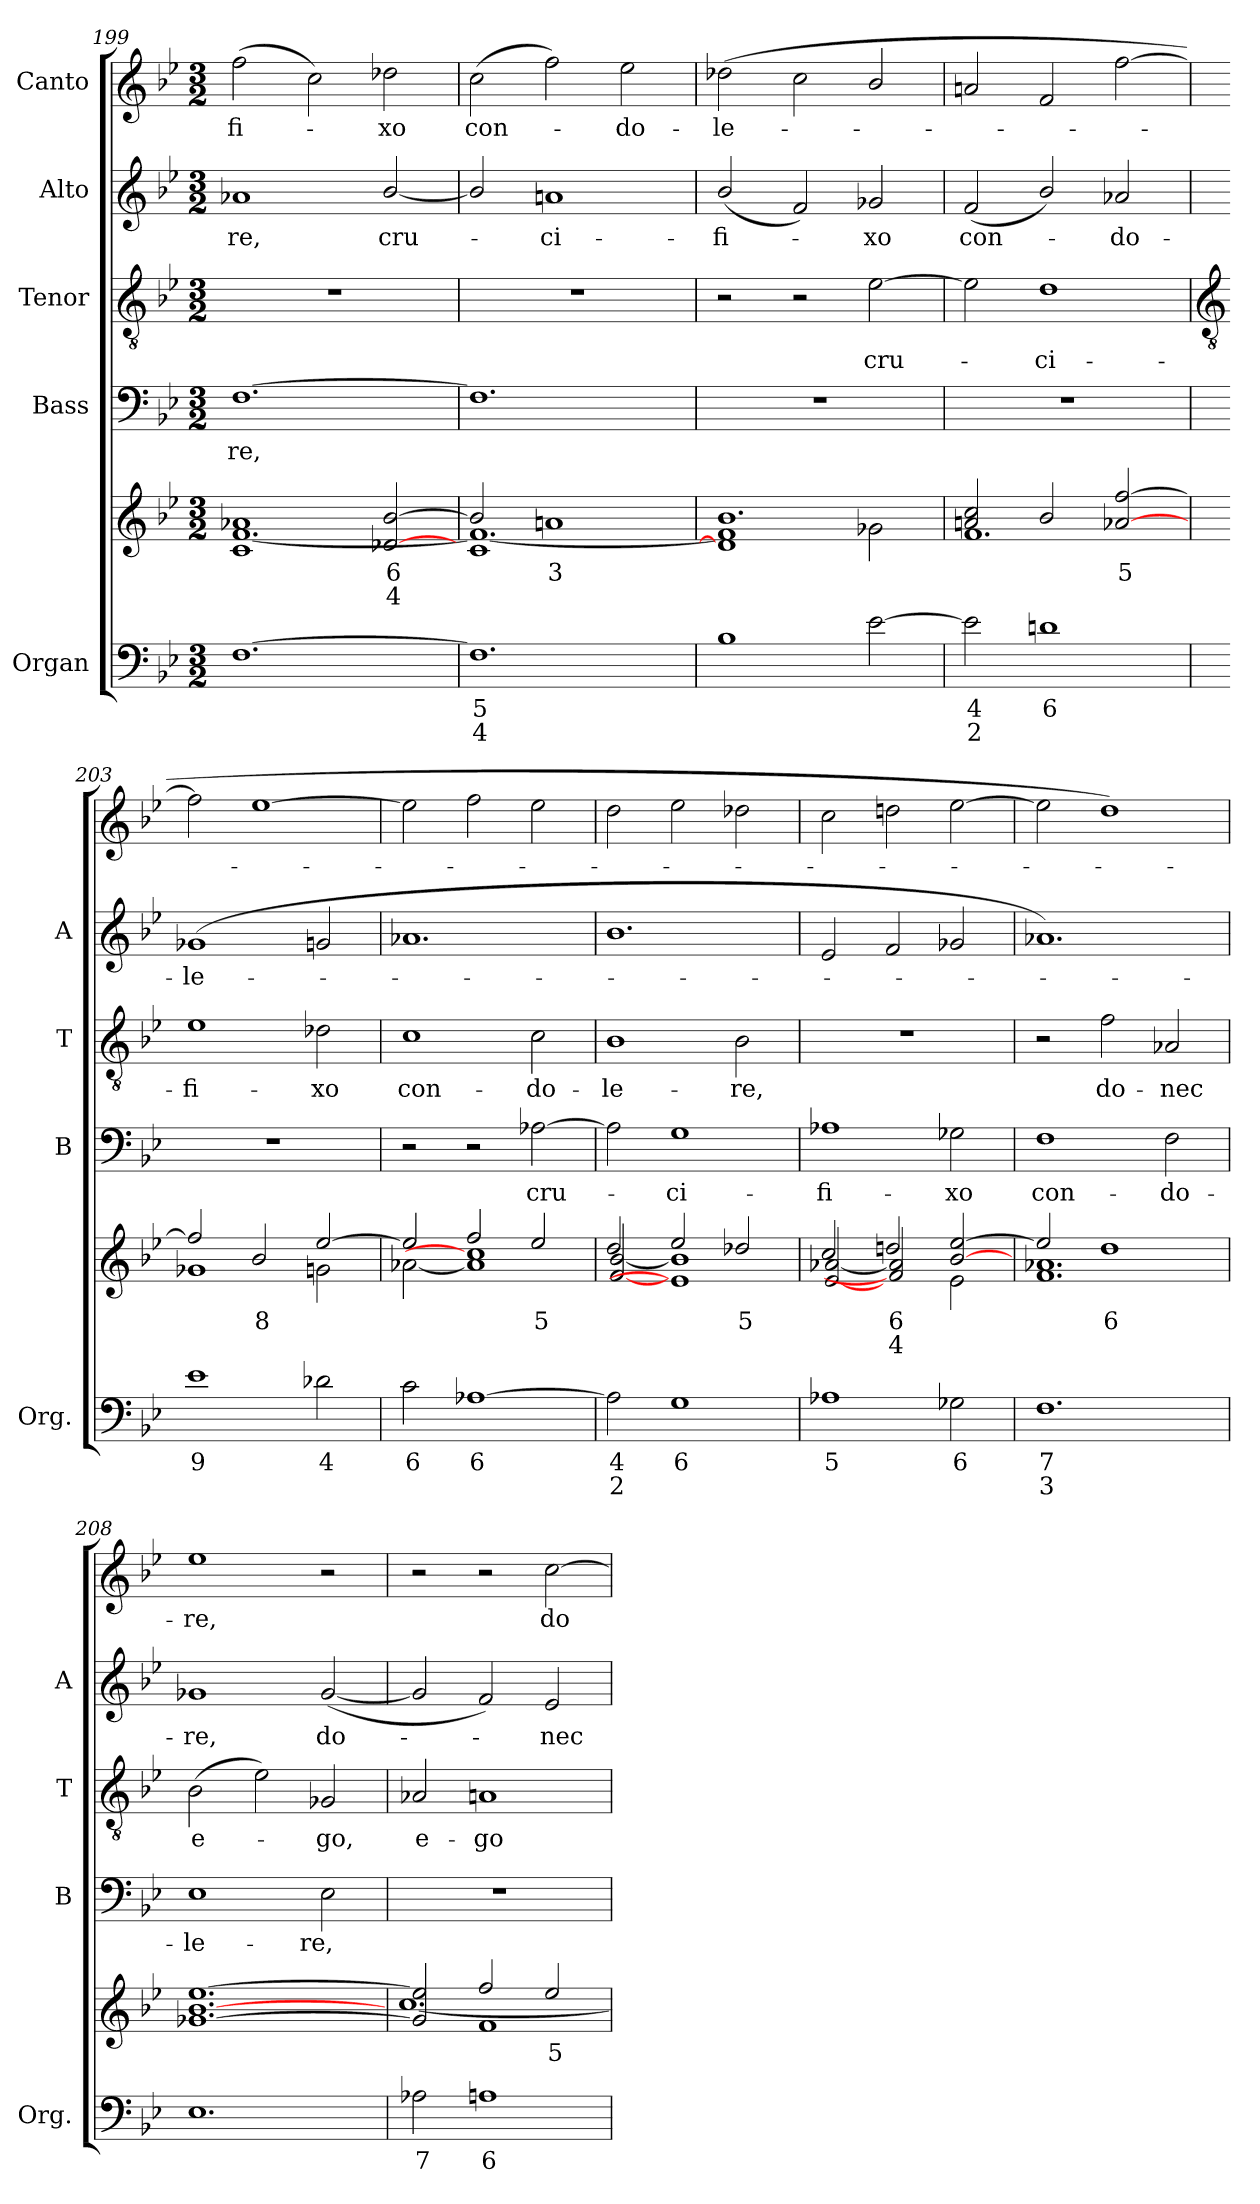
**kern	**text	**text	**kern	**text	**text	**kern	**text	**kern	**text	**kern	**text	**kern	**text
*part5	*part5	*part5	*part5	*part5	*part5	*part4	*part4	*part3	*part3	*part2	*part2	*part1	*part1
*staff6	*staff6	*staff6	*staff5	*staff5	*staff5	*staff4	*staff4	*staff3	*staff3	*staff2	*staff2	*staff1	*staff1
*I"Organ	*	*	*	*	*	*I"Bass	*	*I"Tenor	*	*I"Alto	*	*I"Canto	*
*I'Org.	*	*	*	*	*	*I'B	*	*I'T	*	*I'A	*	*	*
*clefF4	*	*	*clefG2	*	*	*clefF4	*	*clefGv2	*	*clefG2	*	*clefG2	*
*k[b-e-]	*	*	*k[b-e-]	*	*	*k[b-e-]	*	*k[b-e-]	*	*k[b-e-]	*	*k[b-e-]	*
*B-:	*	*	*B-:	*	*	*B-:	*	*B-:	*	*B-:	*	*B-:	*
*M3/2	*	*	*M3/2	*	*	*M3/2	*	*M3/2	*	*M3/2	*	*M3/2	*
=199	=199	=199	=199	=199	=199	=199	=199	=199	=199	=199	=199	=199	=199
*	*	*	*^	*	*	*	*	*	*	*	*	*	*
*	*	*	*	*^	*	*	*	*	*	*	*	*	*	*
!	!LO:LY:b	!LO:LY:b	!	!	!LO:N:vis=1	!	!	!	!LO:LY:b	!LO:N:vis=1	!	!	!LO:LY:b	!	!LO:LY:b
[1.F	.	.	1c/ 1a-X/	[1.f\	1.ryy	.	.	[1.F	-re,	1.r	.	1a-X	-re,	(2ff	-fi-
.	.	.	.	.	.	.	.	.	.	.	.	.	.	2cc)	.
!	!	!	!	!	!	!LO:LY:b	!LO:LY:b	!	!	!	!	!	!LO:LY:b	!	!LO:LY:b
.	.	.	[2d-X/ [2b-/	.	.	6	4	.	.	.	.	[2b-/	cru-	2dd-X	xo
=200	=200	=200	=200	=200	=200	=200	=200	=200	=200	=200	=200	=200	=200	=200	=200
!	!LO:LY:b	!LO:LY:b	!	!	!	!	!	!	!	!LO:N:vis=1	!	!	!	!	!LO:LY:b
1.F]	5	4	2b-/]	1.f\_	1c	.	.	1.F]	.	1.r	.	2b-/]	.	(>2cc	con-
!	!	!	!	!	!	!LO:LY:b	!	!	!	!	!	!	!LO:LY:b	!	!
.	.	.	1an/	.	.	3	.	.	.	.	.	1an	ci-	2ff)	.
!	!	!	!	!	!	!	!	!	!	!	!	!	!	!	!LO:LY:b
.	.	.	.	.	2ryy	.	.	.	.	.	.	.	.	2ee-	do-
=201	=201	=201	=201	=201	=201	=201	=201	=201	=201	=201	=201	=201	=201	=201	=201
!	!	!	!	!	!	!	!	!LO:N:vis=1	!	!	!	!	!LO:LY:b	!	!LO:LY:b
1B-	.	.	1.b-/	1d-\] 1f\]	1.ryy	.	.	1.r	.	2r	.	(2b-/	-fi-	(>2dd-X	-le-
.	.	.	.	.	.	.	.	.	.	2r	.	2f)	.	2cc	.
!	!	!	!	!	!	!	!	!	!	!	!LO:LY:b	!	!LO:LY:b	!	!
[2e-	.	.	.	2g-X\	.	.	.	.	.	[2e-	cru-	2g-X	xo	2b-/	.
=202	=202	=202	=202	=202	=202	=202	=202	=202	=202	=202	=202	=202	=202	=202	=202
!	!LO:LY:b	!LO:LY:b	!	!	!LO:N:vis=1	!	!	!LO:N:vis=1	!	!	!	!	!LO:LY:b	!	!
2e-]	4	2	2an/ 2cc/	1.f\	1.ryy	.	.	1.r	.	2e-]	.	(<2f	con-	2an	.
!	!LO:LY:b	!	!	!	!	!	!	!	!	!	!LO:LY:b	!	!	!	!
1dn	6	.	2b-/	.	.	.	.	.	.	1d	ci-	2b-/)	.	2f	.
!	!	!	!	!	!	!LO:LY:b	!	!	!	!	!	!	!LO:LY:b	!	!
.	.	.	[2a-X/ [2ff/	.	.	5	.	.	.	.	.	2a-X	do-	[2ff	.
!!LO:LB:g=z
=203	=203	=203	=203	=203	=203	=203	=203	=203	=203	=203	=203	=203	=203	=203	=203
*	*	*	*	*	*	*	*	*	*	*clefGv2	*	*	*	*	*
!	!LO:LY:b	!	!	!	!LO:N:vis=1	!	!	!LO:N:vis=1	!	!	!LO:LY:b	!	!LO:LY:b	!	!
1e-	9	.	2ff/]	1g-X\	1.ryy	.	.	1.r	.	1e-	-fi-	(<1g-X	-le-	2ff]	.
!	!	!	!	!	!	!LO:LY:b	!	!	!	!	!	!	!	!	!
.	.	.	2b-/	.	.	8	.	.	.	.	.	.	.	[1ee-	.
!	!LO:LY:b	!	!	!	!	!	!	!	!	!	!LO:LY:b	!	!	!	!
2d-X	4	.	[2ee-/	2gn\	.	.	.	.	.	2d-X	-xo	2gn	.	.	.
=204	=204	=204	=204	=204	=204	=204	=204	=204	=204	=204	=204	=204	=204	=204	=204
!	!LO:LY:b	!	!	!	!LO:N:vis=1	!	!	!	!	!	!LO:LY:b	!	!	!	!
2c	6	.	2ee-/]	[2a-X\	1.ryy	.	.	2r	.	1c	con-	1.a-X	.	2ee-]	.
!	!LO:LY:b	!	!	!	!	!	!	!	!	!	!	!	!	!	!
[1A-X	6	.	2ff/	1a-\] 1cc\]	.	.	.	2r	.	.	.	.	.	2ff	.
!	!	!	!	!	!	!LO:LY:b	!	!	!LO:LY:b	!	!LO:LY:b	!	!	!	!
.	.	.	2ee-/	.	.	5	.	[2A-X	cru-	2c	-do-	.	.	2ee-	.
=205	=205	=205	=205	=205	=205	=205	=205	=205	=205	=205	=205	=205	=205	=205	=205
!	!LO:LY:b	!LO:LY:b	!	!	!LO:N:vis=1	!	!	!	!	!	!LO:LY:b	!	!	!	!
2A-]	4	2	2dd/	[2f/ [2b-/	1.ryy	.	.	2A-]	.	1B-	-le-	1.b-	.	2dd	.
!	!LO:LY:b	!	!	!	!	!	!	!	!LO:LY:b	!	!	!	!	!	!
1G	6	.	2ee-/	1e-\] 1b-\]	.	.	.	1G	ci-	.	.	.	.	2ee-	.
!	!	!	!	!	!	!LO:LY:b	!	!	!	!	!LO:LY:b	!	!	!	!
.	.	.	2dd-X/	.	.	5	.	.	.	2B-	-re,	.	.	2dd-X	.
=206	=206	=206	=206	=206	=206	=206	=206	=206	=206	=206	=206	=206	=206	=206	=206
!	!LO:LY:b	!	!	!	!LO:N:vis=1	!	!	!	!LO:LY:b	!LO:N:vis=1	!	!	!	!	!
1A-X	5	.	2cc/	[2e-/ [2a-X/	1.ryy	.	.	1A-X	-fi-	1.r	.	2e-	.	2cc	.
!	!	!	!	!	!	!LO:LY:b	!LO:LY:b	!	!	!	!	!	!	!	!
.	.	.	2ddn/	2f/] 2a-/]	.	6	4	.	.	.	.	2f	.	2ddn	.
!	!LO:LY:b	!	!	!	!	!	!	!	!LO:LY:b	!	!	!	!	!	!
2G-X	6	.	[2b- [2ee-	2e-\	.	.	.	2G-X	-xo	.	.	2g-X	.	[2ee-	.
=207	=207	=207	=207	=207	=207	=207	=207	=207	=207	=207	=207	=207	=207	=207	=207
!	!LO:LY:b	!LO:LY:b	!	!	!LO:N:vis=1	!	!	!	!LO:LY:b	!	!	!	!	!	!
1.F	7	3	2ee-/]	1.f\ 1.a-X\	1.ryy	.	.	1F	con-	2r	.	1.a-X)	.	2ee-]	.
!	!	!	!	!	!	!LO:LY:b	!	!	!	!	!LO:LY:b	!	!	!	!
.	.	.	1dd	.	.	6	.	.	.	2f	do-	.	.	1dd)	.
!	!	!	!	!	!	!	!	!	!LO:LY:b	!	!LO:LY:b	!	!	!	!
.	.	.	.	.	.	.	.	2F	-do-	2A-X	-nec	.	.	.	.
=208	=208	=208	=208	=208	=208	=208	=208	=208	=208	=208	=208	=208	=208	=208	=208
!	!	!	!	!LO:N:vis=1	!LO:N:vis=1	!	!	!	!LO:LY:b	!	!LO:LY:b	!	!LO:LY:b	!	!LO:LY:b
1.E-	.	.	[1.g-X [1.b- [1.ee-	1.ryy	1.ryy	.	.	1E-	-le-	(2B-	e-	1g-X	re,	1ee-	re,
.	.	.	.	.	.	.	.	.	.	2e-)	.	.	.	.	.
!	!	!	!	!	!	!	!	!	!LO:LY:b	!	!LO:LY:b	!	!LO:LY:b	!	!
.	.	.	.	.	.	.	.	2E-	-re,	2G-X	go,	(<[2g-	do-	2r	.
=209	=209	=209	=209	=209	=209	=209	=209	=209	=209	=209	=209	=209	=209	=209	=209
!	!LO:LY:b	!	!	!	!	!	!	!LO:N:vis=1	!	!	!LO:LY:b	!	!	!	!
2A-X	7	.	2g-] 2ee-]	[1.cc\	2ryy	.	.	1.r	.	2A-X	e-	2g-]	.	2r	.
!	!LO:LY:b	!	!	!	!	!	!	!	!	!	!LO:LY:b	!	!	!	!
1An	6	.	2ff/	.	1f	.	.	.	.	1An	-go	2f)	.	2r	.
!	!	!	!	!	!	!LO:LY:b	!	!	!	!	!	!	!LO:LY:b	!	!LO:LY:b
.	.	.	2ee-/	.	.	5	.	.	.	.	.	2e-	nec	[2cc	do-
*	*	*	*v	*v	*v	*	*	*	*	*	*	*	*	*	*
=	=	=	=	=	=	=	=	=	=	=	=	=	=
*-	*-	*-	*-	*-	*-	*-	*-	*-	*-	*-	*-	*-	*-
